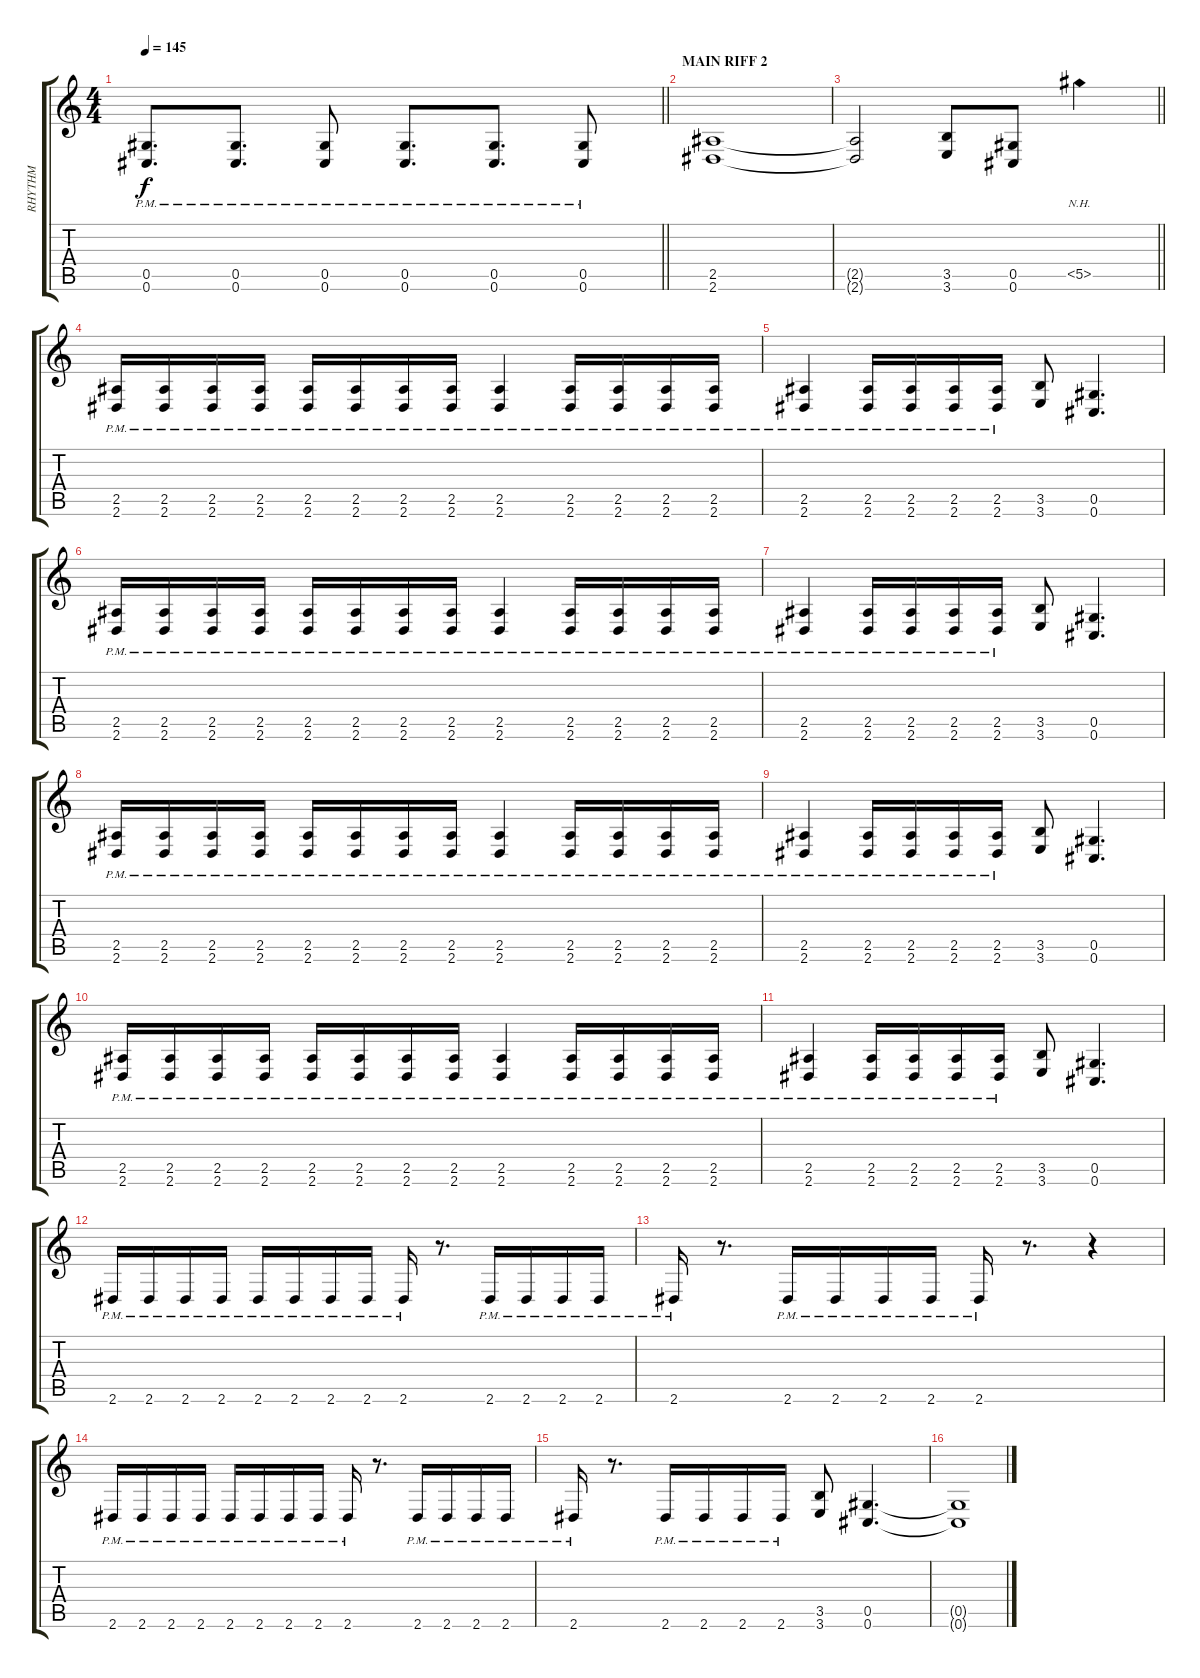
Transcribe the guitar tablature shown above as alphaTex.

\track ("RHYTHM" "RHYTHM") {instrument overdrivenguitar}
\staff {score tabs}
\tuning (Eb4 Bb3 Gb3 Db3 Ab2 Db2) {hide}
\ts (4 4)
\tempo 145
\clef g2
\barLineRight lightlight
\ks c
(0.5{pm} 0.6{pm}).8{d dy f} (0.5{pm} 0.6{pm}).8{d} (0.5{pm} 0.6{pm}).8 (0.5{pm} 0.6{pm}).8{d} (0.5{pm} 0.6{pm}).8{d} (0.5{pm} 0.6{pm}).8 |
\section ("" "MAIN RIFF 2")
(2.5 2.6).1 |
\barLineRight lightlight
(2.5{t} 2.6{t}).2 (3.5 3.6).8 (0.5 0.6).8 5.5{nh}.4 |
\section ("" "")
(2.5{pm} 2.6{pm}).16 (2.5{pm} 2.6{pm}).16 (2.5{pm} 2.6{pm}).16 (2.5{pm} 2.6{pm}).16 (2.5{pm} 2.6{pm}).16 (2.5{pm} 2.6{pm}).16 (2.5{pm} 2.6{pm}).16 (2.5{pm} 2.6{pm}).16 (2.5{pm} 2.6{pm}).4 (2.5{pm} 2.6{pm}).16 (2.5{pm} 2.6{pm}).16 (2.5{pm} 2.6{pm}).16 (2.5{pm} 2.6{pm}).16 |
(2.5{pm} 2.6{pm}).4 (2.5{pm} 2.6{pm}).16 (2.5{pm} 2.6{pm}).16 (2.5{pm} 2.6{pm}).16 (2.5{pm} 2.6{pm}).16 (3.5 3.6).8 (0.5 0.6).4{d} |
(2.5{pm} 2.6{pm}).16 (2.5{pm} 2.6{pm}).16 (2.5{pm} 2.6{pm}).16 (2.5{pm} 2.6{pm}).16 (2.5{pm} 2.6{pm}).16 (2.5{pm} 2.6{pm}).16 (2.5{pm} 2.6{pm}).16 (2.5{pm} 2.6{pm}).16 (2.5{pm} 2.6{pm}).4 (2.5{pm} 2.6{pm}).16 (2.5{pm} 2.6{pm}).16 (2.5{pm} 2.6{pm}).16 (2.5{pm} 2.6{pm}).16 |
(2.5{pm} 2.6{pm}).4 (2.5{pm} 2.6{pm}).16 (2.5{pm} 2.6{pm}).16 (2.5{pm} 2.6{pm}).16 (2.5{pm} 2.6{pm}).16 (3.5 3.6).8 (0.5 0.6).4{d} |
(2.5{pm} 2.6{pm}).16 (2.5{pm} 2.6{pm}).16 (2.5{pm} 2.6{pm}).16 (2.5{pm} 2.6{pm}).16 (2.5{pm} 2.6{pm}).16 (2.5{pm} 2.6{pm}).16 (2.5{pm} 2.6{pm}).16 (2.5{pm} 2.6{pm}).16 (2.5{pm} 2.6{pm}).4 (2.5{pm} 2.6{pm}).16 (2.5{pm} 2.6{pm}).16 (2.5{pm} 2.6{pm}).16 (2.5{pm} 2.6{pm}).16 |
(2.5{pm} 2.6{pm}).4 (2.5{pm} 2.6{pm}).16 (2.5{pm} 2.6{pm}).16 (2.5{pm} 2.6{pm}).16 (2.5{pm} 2.6{pm}).16 (3.5 3.6).8 (0.5 0.6).4{d} |
(2.5{pm} 2.6{pm}).16 (2.5{pm} 2.6{pm}).16 (2.5{pm} 2.6{pm}).16 (2.5{pm} 2.6{pm}).16 (2.5{pm} 2.6{pm}).16 (2.5{pm} 2.6{pm}).16 (2.5{pm} 2.6{pm}).16 (2.5{pm} 2.6{pm}).16 (2.5{pm} 2.6{pm}).4 (2.5{pm} 2.6{pm}).16 (2.5{pm} 2.6{pm}).16 (2.5{pm} 2.6{pm}).16 (2.5{pm} 2.6{pm}).16 |
(2.5{pm} 2.6{pm}).4 (2.5{pm} 2.6{pm}).16 (2.5{pm} 2.6{pm}).16 (2.5{pm} 2.6{pm}).16 (2.5{pm} 2.6{pm}).16 (3.5 3.6).8 (0.5 0.6).4{d} |
2.6{pm}.16 2.6{pm}.16 2.6{pm}.16 2.6{pm}.16 2.6{pm}.16 2.6{pm}.16 2.6{pm}.16 2.6{pm}.16 2.6{pm}.16 r.8{d} 2.6{pm}.16 2.6{pm}.16 2.6{pm}.16 2.6{pm}.16 |
2.6{pm}.16 r.8{d} 2.6{pm}.16 2.6{pm}.16 2.6{pm}.16 2.6{pm}.16 2.6{pm}.16 r.8{d} r.4 |
2.6{pm}.16 2.6{pm}.16 2.6{pm}.16 2.6{pm}.16 2.6{pm}.16 2.6{pm}.16 2.6{pm}.16 2.6{pm}.16 2.6{pm}.16 r.8{d} 2.6{pm}.16 2.6{pm}.16 2.6{pm}.16 2.6{pm}.16 |
2.6{pm}.16 r.8{d} 2.6{pm}.16 2.6{pm}.16 2.6{pm}.16 2.6{pm}.16 (3.5 3.6).8 (0.5 0.6).4{d} |
(0.5{t} 0.6{t}).1
